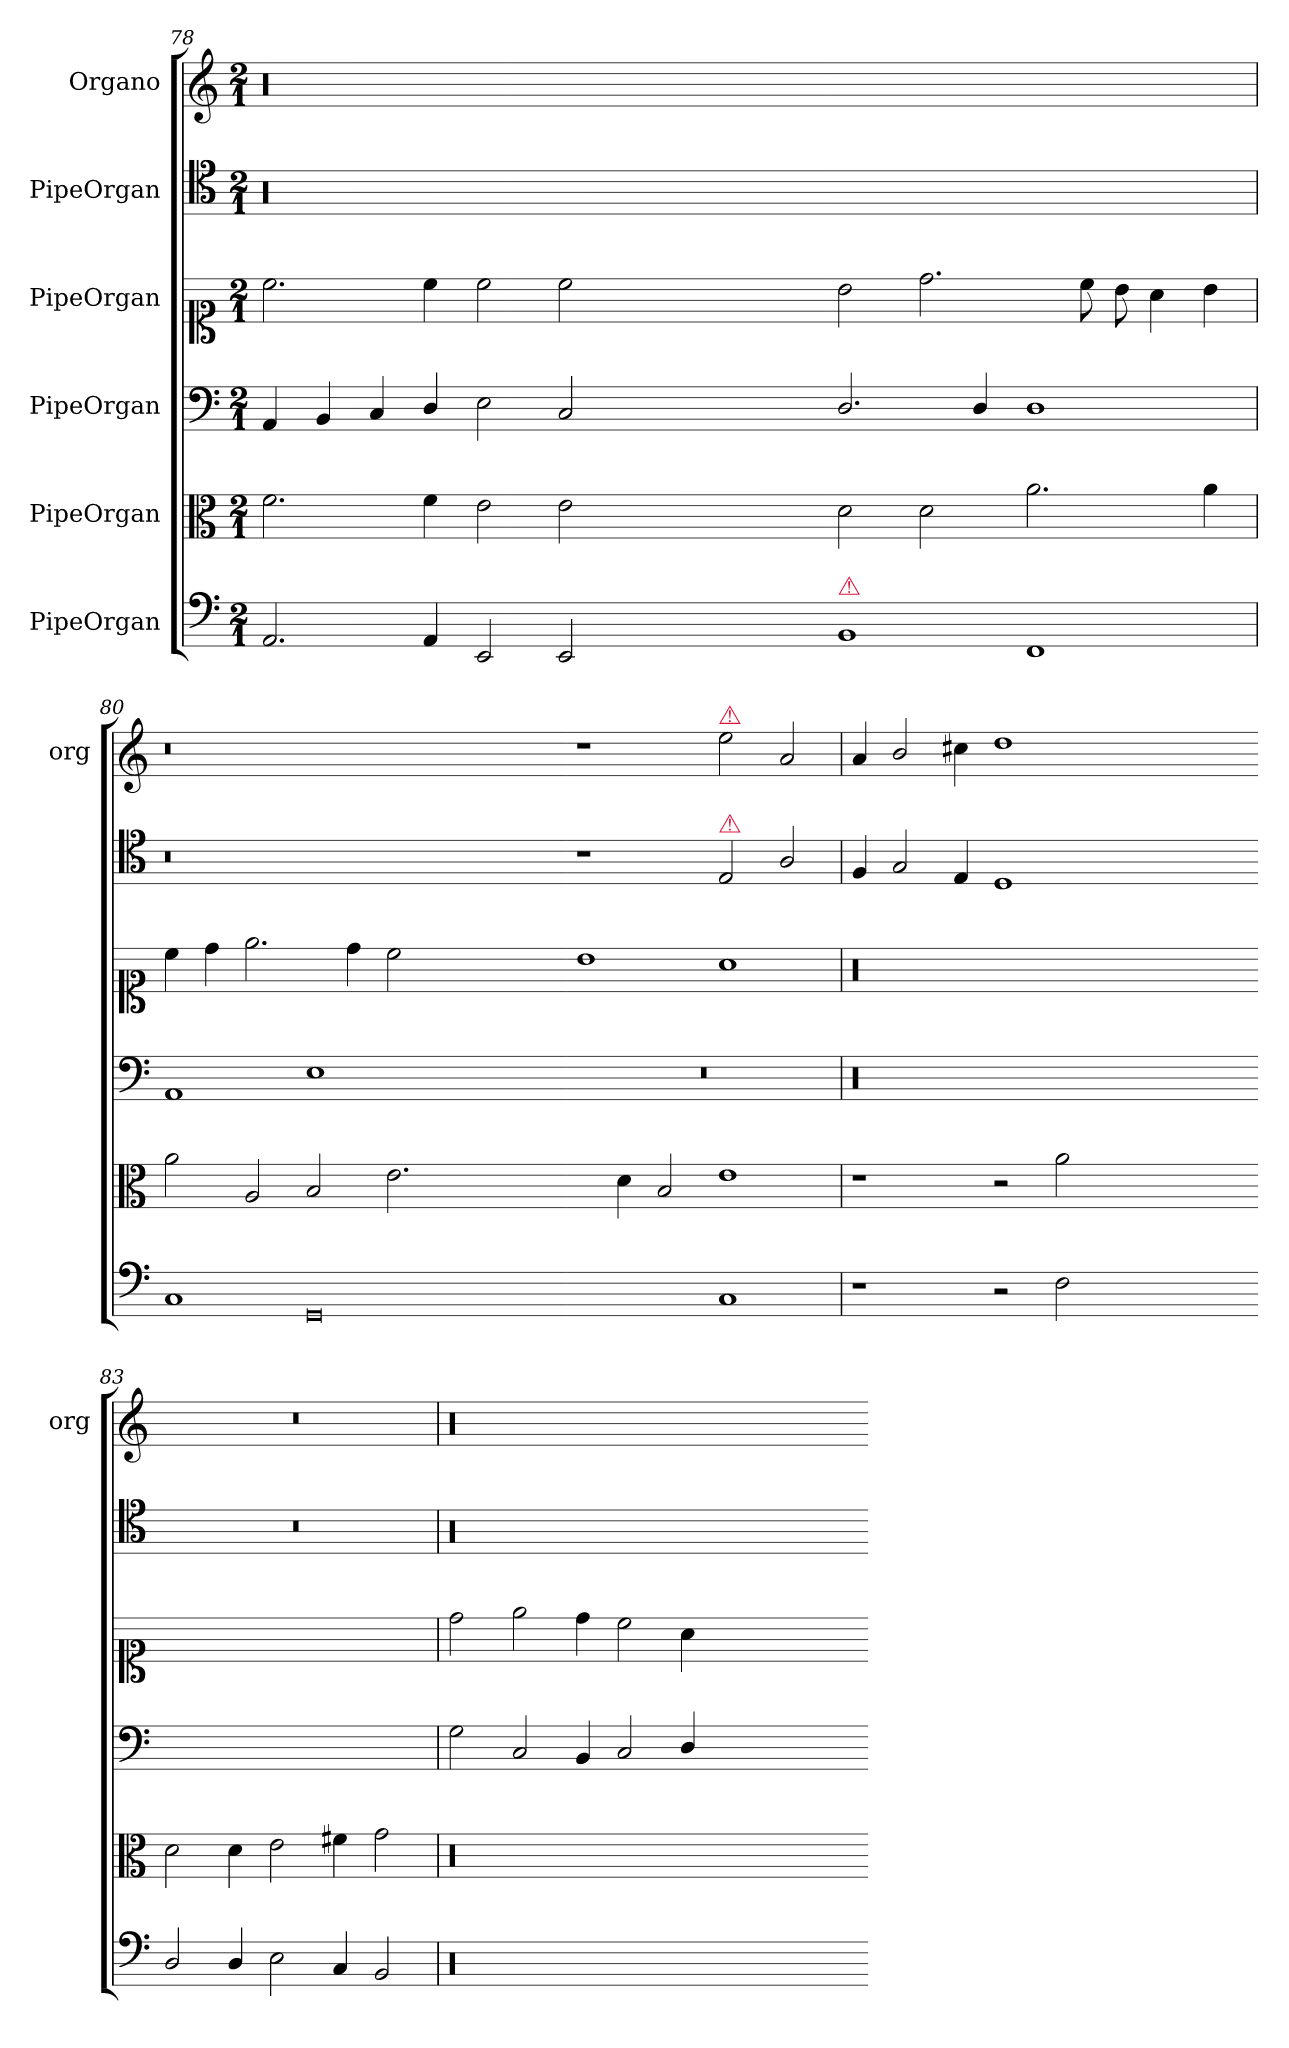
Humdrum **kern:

**kern	**kern	**kern	**kern	**kern	**kern
*part6	*part5	*part4	*part3	*part2	*part1
*staff6	*staff5	*staff4	*staff3	*staff2	*staff1
*I"PipeOrgan	*I"PipeOrgan	*I"PipeOrgan	*I"PipeOrgan	*I"PipeOrgan	*I"Organo
*	*	*	*	*	*I'org
*clefF5	*clefC3	*clefF4	*clefC1	*clefC4	*clefG2
*k[]	*k[]	*k[]	*k[]	*k[]	*k[]
*M2/1	*M2/1	*M2/1	*M2/1	*M2/1	*M2/1
=78	=78	=78	=78	=78	=78
2.FF/	2.f\	4AA/	2.cc\	00r	00r
.	.	4BB/	.	.	.
.	.	4C/	.	.	.
4FF/	4f\	4D/	4cc\	.	.
2CC/	2e\	2E\	2cc\	.	.
2CC/	2e\	2C/	2cc\	.	.
0ryy	0ryy	0ryy	0ryy	.	.
=79-	=79-	=79-	=79-	=79-	=79-
!LO:TX:a:color=crimson:t=⚠	!	!	!	!	!
1GG	2d\	2.D/	2b\	0ryy	0ryy
.	2d\	.	2.dd\	.	.
.	.	4D/	.	.	.
1DD	2.a\	1D	.	.	.
.	.	.	8cc\	.	.
.	.	.	8b\	.	.
.	.	.	4a\	.	.
.	4a\	.	4b\	.	.
=80	=80	=80	=80	=80	=80
1AA	2a\	1AA	4cc\	0r	0r
.	.	.	4dd\	.	.
.	2A/	.	2.ee\	.	.
0EE	2B/	1E	.	.	.
.	.	.	4dd\	.	.
.	2.e\	.	2cc\	.	.
.	.	1ryy	1ryy	1ryy	1ryy
.	2.ryy	.	.	.	.
=81-	=81-	=81-	=81-	=81-	=81-
1ryy	4ryy	0r	1b	1r	1r
.	4d\	.	.	.	.
.	2B/	.	.	.	.
!	!	!	!	!	!LO:TX:a:color=crimson:t=⚠
!	!	!	!	!LO:TX:a:color=crimson:t=⚠	!
1AA	1e	.	1a	2E/	2ee\
.	.	.	.	2A/	2a/
=82	=82	=82	=82	=82	=82
1r	1r	00r	00r	4F/	4a/
.	.	.	.	2G/	2b/
.	.	.	.	4E/	4cc#X\
2r	2r	.	.	1D	1dd
2D\	2a\	.	.	.	.
0ryy	0ryy	.	.	0ryy	0ryy
=83-	=83-	=83-	=83-	=83-	=83-
2BB/	2d\	0ryy	0ryy	0r	0r
4BB/	4d\	.	.	.	.
2C\	2e\	.	.	.	.
4AA/	4f#X\	.	.	.	.
2GG/	2g\	.	.	.	.
=84	=84	=84	=84	=84	=84
00r	00r	2G\	2dd\	00r	00r
.	.	2C/	2ee\	.	.
.	.	4BB/	4dd\	.	.
.	.	2C/	2cc\	.	.
.	.	4D/	4a\	.	.
.	.	0ryy	0ryy	.	.
=-	=-	=-	=-	=-	=-
*-	*-	*-	*-	*-	*-
